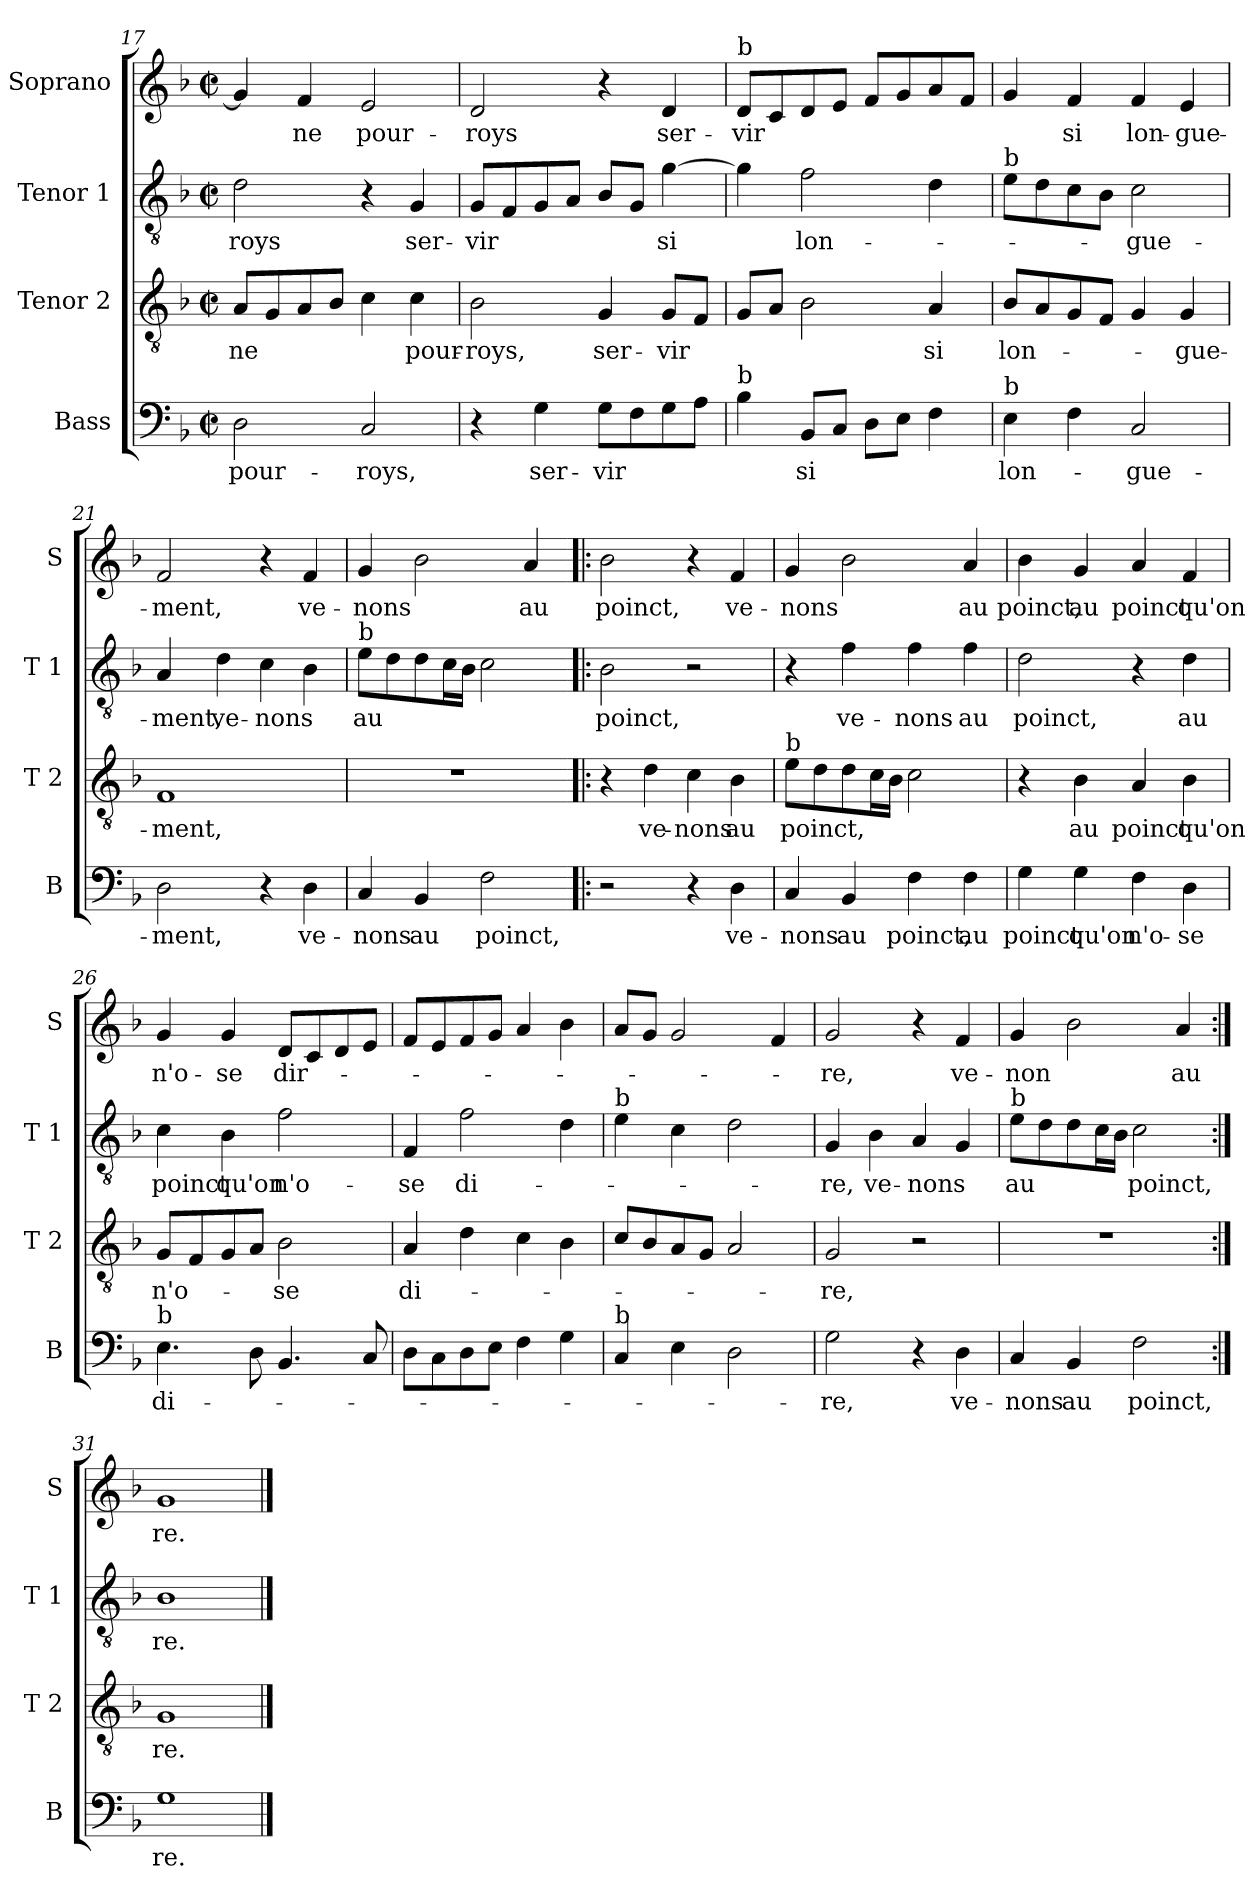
**kern	**text	**kern	**text	**kern	**text	**kern	**text
*part4	*part4	*part3	*part3	*part2	*part2	*part1	*part1
*staff4	*staff4	*staff3	*staff3	*staff2	*staff2	*staff1	*staff1
*I"Bass	*	*I"Tenor 2	*	*I"Tenor 1	*	*I"Soprano	*
*I'B	*	*I'T 2	*	*I'T 1	*	*I'S	*
!!LO:LB:g=z
*clefF4	*	*clefGv2	*	*clefGv2	*	*clefG2	*
*k[b-]	*	*k[b-]	*	*k[b-]	*	*k[b-]	*
*F:	*	*F:	*	*F:	*	*F:	*
*M2/2	*	*M2/2	*	*M2/2	*	*M2/2	*
*met(c|)	*	*met(c|)	*	*met(c|)	*	*met(c|)	*
=17	=17	=17	=17	=17	=17	=17	=17
!	!LO:LY:b	!	!LO:LY:b	!	!LO:LY:b	!	!
2D\	pour-	8A/L	ne	2d\	-roys	4g/]	.
.	.	8G/	.	.	.	.	.
!	!	!	!	!	!	!	!LO:LY:b
.	.	8A/	.	.	.	4f/	ne
.	.	8B-/J	.	.	.	.	.
!	!LO:LY:b	!	!	!	!	!	!LO:LY:b
2C/	-roys,	4c\	.	4r	.	2e/	pour-
!	!	!	!LO:LY:b	!	!LO:LY:b	!	!
.	.	4c\	pour-	4G/	ser-	.	.
=18	=18	=18	=18	=18	=18	=18	=18
!	!	!	!LO:LY:b	!	!LO:LY:b	!	!LO:LY:b
4r	.	2B-\	-roys,	8G/L	-vir	2d/	-roys
.	.	.	.	8F/	.	.	.
!	!LO:LY:b	!	!	!	!	!	!
4G\	ser-	.	.	8G/	.	.	.
.	.	.	.	8A/J	.	.	.
!	!LO:LY:b	!	!LO:LY:b	!	!	!	!
8G\L	-vir	4G/	ser-	8B-/L	.	4r	.
8F\	.	.	.	8G/J	.	.	.
!	!	!	!LO:LY:b	!	!LO:LY:b	!	!LO:LY:b
8G\	.	8G/L	-vir	[4g\	si	4d/	ser-
8A\J	.	8F/J	.	.	.	.	.
=19	=19	=19	=19	=19	=19	=19	=19
!	!	!	!	!	!	!LO:TX:a:t=b	!
!LO:TX:a:t=b	!	!	!	!	!	!	!
!	!	!	!	!	!	!	!LO:LY:b
4B-\	.	8G/L	.	4g\]	.	8d/L	-vir
.	.	8A/J	.	.	.	8c/	.
!	!LO:LY:b	!	!	!	!LO:LY:b	!	!
8BB-/L	si	2B-\	.	2f\	lon-	8d/	.
8C/J	.	.	.	.	.	8e/J	.
8D\L	.	.	.	.	.	8f/L	.
8E\J	.	.	.	.	.	8g/	.
!	!	!	!LO:LY:b	!	!	!	!
4F\	.	4A/	si	4d\	.	8a/	.
.	.	.	.	.	.	8f/J	.
=20	=20	=20	=20	=20	=20	=20	=20
!	!	!	!	!LO:TX:a:t=b	!	!	!
!LO:TX:a:t=b	!	!	!	!	!	!	!
!	!LO:LY:b	!	!LO:LY:b	!	!	!	!
4E\	lon-	8B-/L	lon-	8e\L	.	4g/	.
.	.	8A/	.	8d\	.	.	.
!	!	!	!	!	!	!	!LO:LY:b
4F\	.	8G/	.	8c\	.	4f/	si
.	.	8F/J	.	8B-\J	.	.	.
!	!LO:LY:b	!	!	!	!LO:LY:b	!	!LO:LY:b
2C/	-gue-	4G/	.	2c\	-gue-	4f/	lon-
!	!	!	!LO:LY:b	!	!	!	!LO:LY:b
.	.	4G/	-gue-	.	.	4e/	-gue-
=21	=21	=21	=21	=21	=21	=21	=21
!	!LO:LY:b	!	!LO:LY:b	!	!LO:LY:b	!	!LO:LY:b
2D\	-ment,	1F	-ment,	4A/	-ment,	2f/	-ment,
!	!	!	!	!	!LO:LY:b	!	!
.	.	.	.	4d\	ve-	.	.
!	!	!	!	!	!LO:LY:b	!	!
4r	.	.	.	4c\	-nons	4r	.
!	!LO:LY:b	!	!	!	!	!	!LO:LY:b
4D\	ve-	.	.	4B-\	.	4f/	ve-
!!LO:LB:g=z
=22	=22	=22	=22	=22	=22	=22	=22
!	!	!	!	!LO:TX:a:t=b	!	!	!
!	!LO:LY:b	!	!	!	!LO:LY:b	!	!LO:LY:b
4C/	-nons	1r	.	8e\L	au	4g/	-nons
.	.	.	.	8d\	.	.	.
!	!LO:LY:b	!	!	!	!	!	!
4BB-/	au	.	.	8d\	.	2b-\	.
.	.	.	.	16c\L	.	.	.
.	.	.	.	16B-\JJ	.	.	.
!	!LO:LY:b	!	!	!	!	!	!
2F\	poinct,	.	.	2c\	.	.	.
!	!	!	!	!	!	!	!LO:LY:b
.	.	.	.	.	.	4a/	au
=23!|:	=23!|:	=23!|:	=23!|:	=23!|:	=23!|:	=23!|:	=23!|:
!	!	!	!	!	!LO:LY:b	!	!LO:LY:b
2r	.	4r	.	2B-\	poinct,	2b-\	poinct,
!	!	!	!LO:LY:b	!	!	!	!
.	.	4d\	ve-	.	.	.	.
!	!	!	!LO:LY:b	!	!	!	!
4r	.	4c\	-nons	2r	.	4r	.
!	!LO:LY:b	!	!LO:LY:b	!	!	!	!LO:LY:b
4D\	ve-	4B-\	au	.	.	4f/	ve-
=24	=24	=24	=24	=24	=24	=24	=24
!	!	!LO:TX:a:t=b	!	!	!	!	!
!	!LO:LY:b	!	!LO:LY:b	!	!	!	!LO:LY:b
4C/	-nons	8e\L	poinct,	4r	.	4g/	-nons
.	.	8d\	.	.	.	.	.
!	!LO:LY:b	!	!	!	!LO:LY:b	!	!
4BB-/	au	8d\	.	4f\	ve-	2b-\	.
.	.	16c\L	.	.	.	.	.
.	.	16B-\JJ	.	.	.	.	.
!	!LO:LY:b	!	!	!	!LO:LY:b	!	!
4F\	poinct,	2c\	.	4f\	-nons	.	.
!	!LO:LY:b	!	!	!	!LO:LY:b	!	!LO:LY:b
4F\	au	.	.	4f\	au	4a/	au
=25	=25	=25	=25	=25	=25	=25	=25
!	!LO:LY:b	!	!	!	!LO:LY:b	!	!LO:LY:b
4G\	poinct	4r	.	2d\	poinct,	4b-\	poinct,
!	!LO:LY:b	!	!LO:LY:b	!	!	!	!LO:LY:b
4G\	qu'on	4B-\	au	.	.	4g/	au
!	!LO:LY:b	!	!LO:LY:b	!	!	!	!LO:LY:b
4F\	n'o-	4A/	poinct	4r	.	4a/	poinct
!	!LO:LY:b	!	!LO:LY:b	!	!LO:LY:b	!	!LO:LY:b
4D\	-se	4B-\	qu'on	4d\	au	4f/	qu'on
=26	=26	=26	=26	=26	=26	=26	=26
!LO:TX:a:t=b	!	!	!	!	!	!	!
!	!LO:LY:b	!	!LO:LY:b	!	!LO:LY:b	!	!LO:LY:b
4.E\	di-	8G/L	n'o-	4c\	poinct	4g/	n'o-
.	.	8F/	.	.	.	.	.
!	!	!	!	!	!LO:LY:b	!	!LO:LY:b
.	.	8G/	.	4B-\	qu'on	4g/	-se
8D\	.	8A/J	.	.	.	.	.
!	!	!	!LO:LY:b	!	!LO:LY:b	!	!LO:LY:b
4.BB-/	.	2B-\	-se	2f\	n'o-	8d/L	dir-
.	.	.	.	.	.	8c/	.
.	.	.	.	.	.	8d/	.
8C/	.	.	.	.	.	8e/J	.
!!LO:PB:g=z
=27	=27	=27	=27	=27	=27	=27	=27
!	!	!	!LO:LY:b	!	!LO:LY:b	!	!
8D\L	.	4A/	di-	4F/	-se	8f/L	.
8C\	.	.	.	.	.	8e/	.
!	!	!	!	!	!LO:LY:b	!	!
8D\	.	4d\	.	2f\	di-	8f/	.
8E\J	.	.	.	.	.	8g/J	.
4F\	.	4c\	.	.	.	4a/	.
4G\	.	4B-\	.	4d\	.	4b-\	.
=28	=28	=28	=28	=28	=28	=28	=28
!	!	!	!	!LO:TX:a:t=b	!	!	!
!LO:TX:a:t=b	!	!	!	!	!	!	!
4C/	.	8c/L	.	4e\	.	8a/L	.
.	.	8B-/	.	.	.	8g/J	.
4E\	.	8A/	.	4c\	.	2g/	.
.	.	8G/J	.	.	.	.	.
2D\	.	2A/	.	2d\	.	.	.
.	.	.	.	.	.	4f/	.
=29	=29	=29	=29	=29	=29	=29	=29
!	!LO:LY:b	!	!LO:LY:b	!	!LO:LY:b	!	!LO:LY:b
2G\	-re,	2G/	-re,	4G/	-re,	2g/	-re,
!	!	!	!	!	!LO:LY:b	!	!
.	.	.	.	4B-\	ve-	.	.
!	!	!	!	!	!LO:LY:b	!	!
4r	.	2r	.	4A/	-nons	4r	.
!	!LO:LY:b	!	!	!	!	!	!LO:LY:b
4D\	ve-	.	.	4G/	.	4f/	ve-
=30	=30	=30	=30	=30	=30	=30	=30
!	!	!	!	!LO:TX:a:t=b	!	!	!
!	!LO:LY:b	!	!	!	!LO:LY:b	!	!LO:LY:b
4C/	-nons	1r	.	8e\L	au	4g/	-non
.	.	.	.	8d\	.	.	.
!	!LO:LY:b	!	!	!	!	!	!
4BB-/	au	.	.	8d\	.	2b-\	.
.	.	.	.	16c\L	.	.	.
.	.	.	.	16B-\JJ	.	.	.
!	!LO:LY:b	!	!	!	!LO:LY:b	!	!
2F\	poinct,	.	.	2c\	poinct,	.	.
!	!	!	!	!	!	!	!LO:LY:b
.	.	.	.	.	.	4a/	au
=31:|!	=31:|!	=31:|!	=31:|!	=31:|!	=31:|!	=31:|!	=31:|!
!	!LO:LY:b	!	!LO:LY:b	!	!LO:LY:b	!	!LO:LY:b
1G	re.	1G	re.	1B-	re.	1g	re.
==	==	==	==	==	==	==	==
*-	*-	*-	*-	*-	*-	*-	*-
